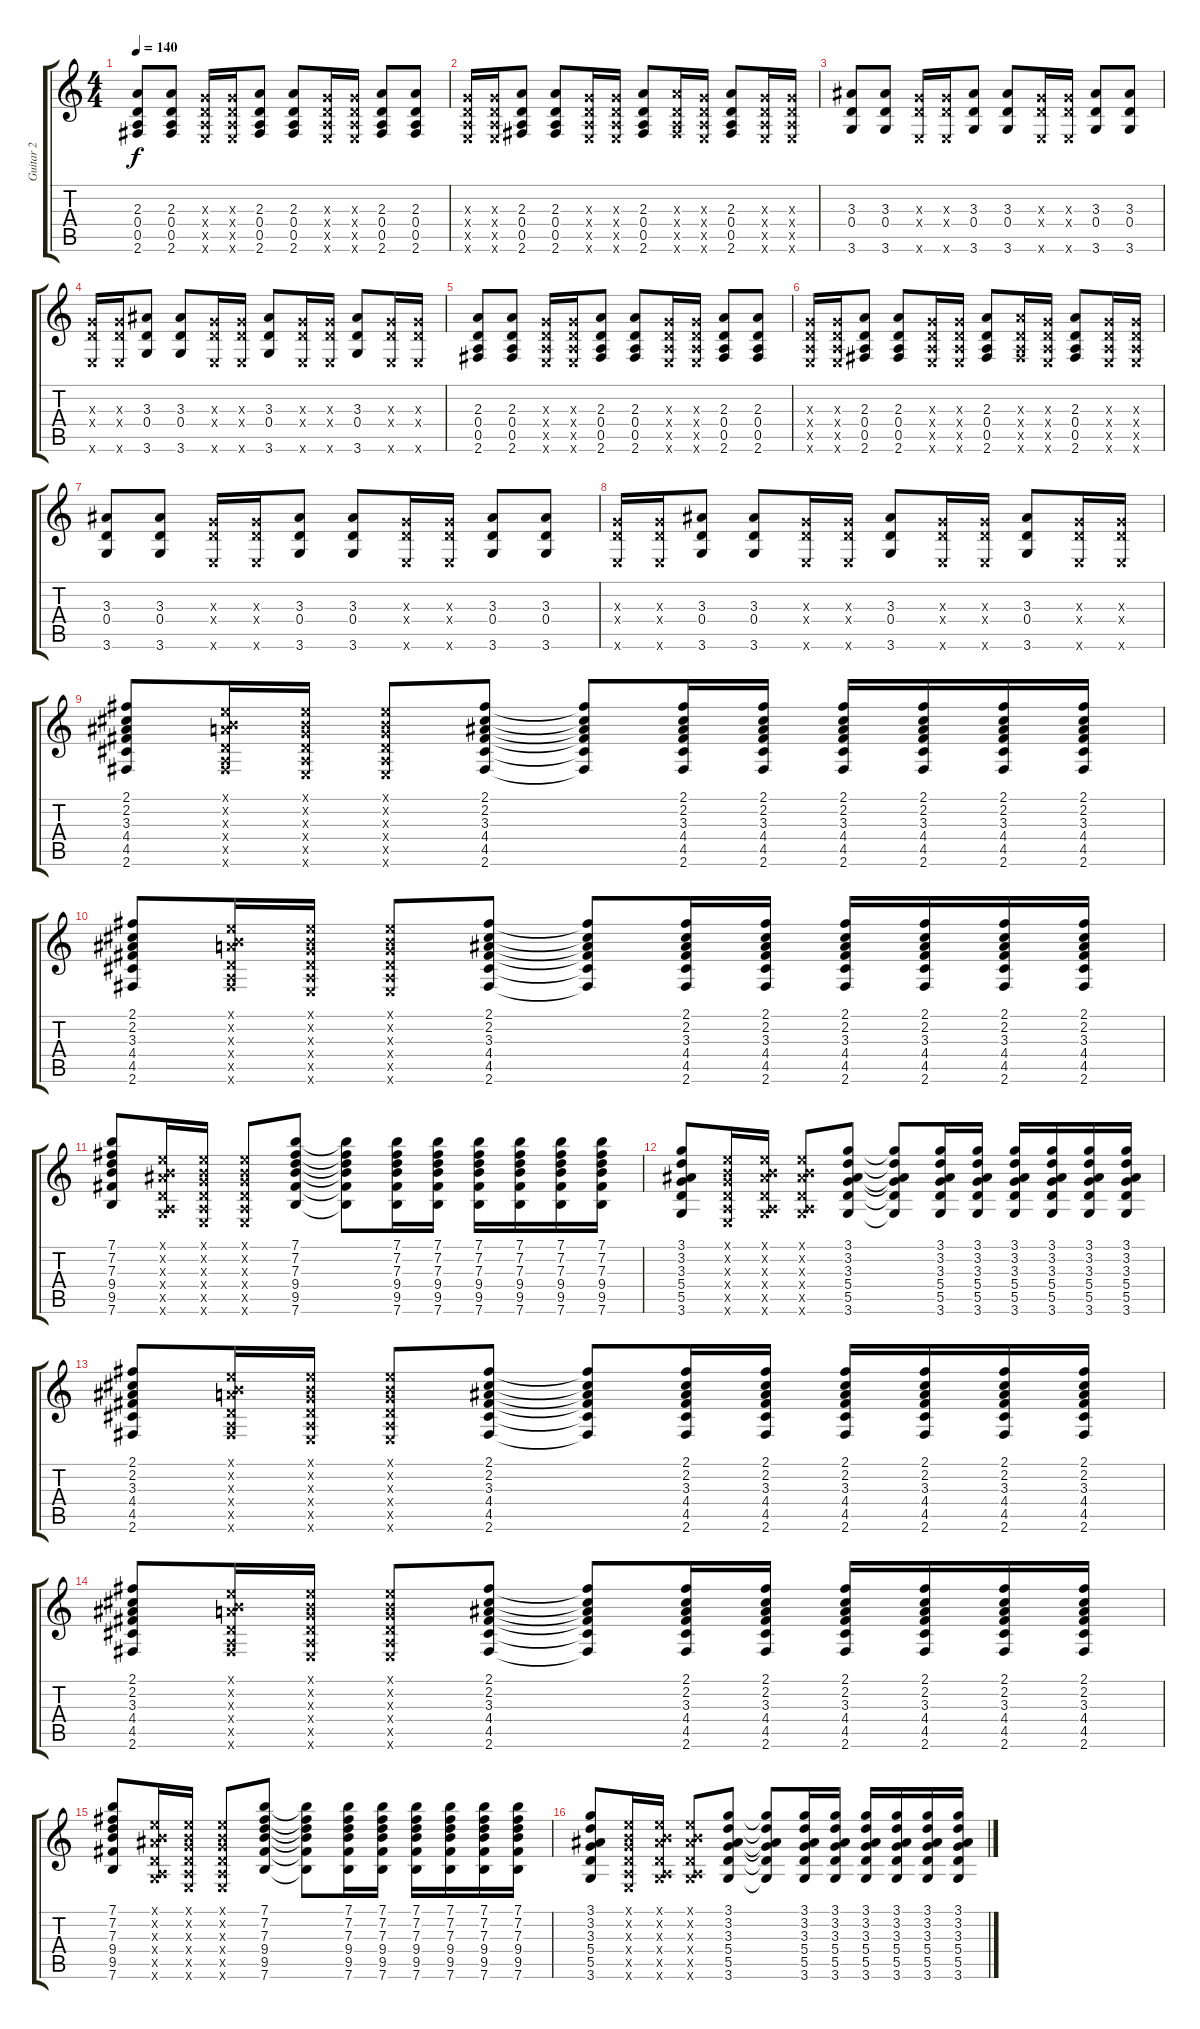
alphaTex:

\track ("Guitar 2" "Guitar 2") {instrument acousticguitarnylon}
\staff {score tabs}
\tuning (E4 B3 G3 D3 A2 E2) {hide}
\ts (4 4)
\tempo 140
\clef g2
\ks c
(2.3 0.4 0.5 2.6).8{dy f} (2.3 0.4 0.5 2.6).8 (0.3{x} 0.4{x} 0.5{x} 0.6{x}).16 (0.3{x} 0.4{x} 0.5{x} 0.6{x}).16 (2.3 0.4 0.5 2.6).8 (2.3 0.4 0.5 2.6).8 (0.3{x} 0.4{x} 0.5{x} 0.6{x}).16 (0.3{x} 0.4{x} 0.5{x} 0.6{x}).16 (2.3 0.4 0.5 2.6).8 (2.3 0.4 0.5 2.6).8 |
(0.3{x} 0.4{x} 0.5{x} 0.6{x}).16 (0.3{x} 0.4{x} 0.5{x} 0.6{x}).16 (2.3 0.4 0.5 2.6).8 (2.3 0.4 0.5 2.6).8 (0.3{x} 0.4{x} 0.5{x} 0.6{x}).16 (0.3{x} 0.4{x} 0.5{x} 0.6{x}).16 (2.3 0.4 0.5 2.6).8 (2.3{x} 0.4{x} 0.5{x} 2.6{x}).16 (0.3{x} 0.4{x} 0.5{x} 0.6{x}).16 (2.3 0.4 0.5 2.6).8 (0.3{x} 0.4{x} 0.5{x} 0.6{x}).16 (0.3{x} 0.4{x} 0.5{x} 0.6{x}).16 |
(3.3 0.4 3.6).8 (3.3 0.4 3.6).8 (0.3{x} 0.4{x} 0.6{x}).16 (0.3{x} 0.4{x} 0.6{x}).16 (3.3 0.4 3.6).8 (3.3 0.4 3.6).8 (0.3{x} 0.4{x} 0.6{x}).16 (0.3{x} 0.4{x} 0.6{x}).16 (3.3 0.4 3.6).8 (3.3 0.4 3.6).8 |
(0.3{x} 0.4{x} 0.6{x}).16 (0.3{x} 0.4{x} 0.6{x}).16 (3.3 0.4 3.6).8 (3.3 0.4 3.6).8 (0.3{x} 0.4{x} 0.6{x}).16 (0.3{x} 0.4{x} 0.6{x}).16 (3.3 0.4 3.6).8 (0.3{x} 0.4{x} 0.6{x}).16 (0.3{x} 0.4{x} 0.6{x}).16 (3.3 0.4 3.6).8 (0.3{x} 0.4{x} 0.6{x}).16 (0.3{x} 0.4{x} 0.6{x}).16 |
(2.3 0.4 0.5 2.6).8 (2.3 0.4 0.5 2.6).8 (0.3{x} 0.4{x} 0.5{x} 0.6{x}).16 (0.3{x} 0.4{x} 0.5{x} 0.6{x}).16 (2.3 0.4 0.5 2.6).8 (2.3 0.4 0.5 2.6).8 (0.3{x} 0.4{x} 0.5{x} 0.6{x}).16 (0.3{x} 0.4{x} 0.5{x} 0.6{x}).16 (2.3 0.4 0.5 2.6).8 (2.3 0.4 0.5 2.6).8 |
(0.3{x} 0.4{x} 0.5{x} 0.6{x}).16 (0.3{x} 0.4{x} 0.5{x} 0.6{x}).16 (2.3 0.4 0.5 2.6).8 (2.3 0.4 0.5 2.6).8 (0.3{x} 0.4{x} 0.5{x} 0.6{x}).16 (0.3{x} 0.4{x} 0.5{x} 0.6{x}).16 (2.3 0.4 0.5 2.6).8 (2.3{x} 0.4{x} 0.5{x} 2.6{x}).16 (0.3{x} 0.4{x} 0.5{x} 0.6{x}).16 (2.3 0.4 0.5 2.6).8 (0.3{x} 0.4{x} 0.5{x} 0.6{x}).16 (0.3{x} 0.4{x} 0.5{x} 0.6{x}).16 |
(3.3 0.4 3.6).8 (3.3 0.4 3.6).8 (0.3{x} 0.4{x} 0.6{x}).16 (0.3{x} 0.4{x} 0.6{x}).16 (3.3 0.4 3.6).8 (3.3 0.4 3.6).8 (0.3{x} 0.4{x} 0.6{x}).16 (0.3{x} 0.4{x} 0.6{x}).16 (3.3 0.4 3.6).8 (3.3 0.4 3.6).8 |
(0.3{x} 0.4{x} 0.6{x}).16 (0.3{x} 0.4{x} 0.6{x}).16 (3.3 0.4 3.6).8 (3.3 0.4 3.6).8 (0.3{x} 0.4{x} 0.6{x}).16 (0.3{x} 0.4{x} 0.6{x}).16 (3.3 0.4 3.6).8 (0.3{x} 0.4{x} 0.6{x}).16 (0.3{x} 0.4{x} 0.6{x}).16 (3.3 0.4 3.6).8 (0.3{x} 0.4{x} 0.6{x}).16 (0.3{x} 0.4{x} 0.6{x}).16 |
(2.1 2.2 3.3 4.4 4.5 2.6).8 (0.1{x} 0.2{x} 2.3{x} 0.4{x} 0.5{x} 2.6{x}).16 (0.1{x} 0.2{x} 0.3{x} 0.4{x} 0.5{x} 0.6{x}).16 (0.1{x} 0.2{x} 0.3{x} 0.4{x} 0.5{x} 0.6{x}).8 (2.1 2.2 3.3 4.4 4.5 2.6).8 (2.1{t} 2.2{t} 3.3{t} 4.4{t} 4.5{t} 2.6{t}).8 (2.1 2.2 3.3 4.4 4.5 2.6).16 (2.1 2.2 3.3 4.4 4.5 2.6).16 (2.1 2.2 3.3 4.4 4.5 2.6).16 (2.1 2.2 3.3 4.4 4.5 2.6).16 (2.1 2.2 3.3 4.4 4.5 2.6).16 (2.1 2.2 3.3 4.4 4.5 2.6).16 |
(2.1 2.2 3.3 4.4 4.5 2.6).8 (0.1{x} 0.2{x} 2.3{x} 0.4{x} 0.5{x} 2.6{x}).16 (0.1{x} 0.2{x} 0.3{x} 0.4{x} 0.5{x} 0.6{x}).16 (0.1{x} 0.2{x} 0.3{x} 0.4{x} 0.5{x} 0.6{x}).8 (2.1 2.2 3.3 4.4 4.5 2.6).8 (2.1{t} 2.2{t} 3.3{t} 4.4{t} 4.5{t} 2.6{t}).8 (2.1 2.2 3.3 4.4 4.5 2.6).16 (2.1 2.2 3.3 4.4 4.5 2.6).16 (2.1 2.2 3.3 4.4 4.5 2.6).16 (2.1 2.2 3.3 4.4 4.5 2.6).16 (2.1 2.2 3.3 4.4 4.5 2.6).16 (2.1 2.2 3.3 4.4 4.5 2.6).16 |
(7.1 7.2 7.3 9.4 9.5 7.6).8 (0.1{x} 0.2{x} 3.3{x} 0.4{x} 0.5{x} 3.6{x}).16 (0.1{x} 0.2{x} 0.3{x} 0.4{x} 0.5{x} 0.6{x}).16 (0.1{x} 0.2{x} 0.3{x} 0.4{x} 0.5{x} 0.6{x}).8 (7.1 7.2 7.3 9.4 9.5 7.6).8 (7.1{t} 7.2{t} 7.3{t} 9.4{t} 9.5{t} 7.6{t}).8 (7.1 7.2 7.3 9.4 9.5 7.6).16 (7.1 7.2 7.3 9.4 9.5 7.6).16 (7.1 7.2 7.3 9.4 9.5 7.6).16 (7.1 7.2 7.3 9.4 9.5 7.6).16 (7.1 7.2 7.3 9.4 9.5 7.6).16 (7.1 7.2 7.3 9.4 9.5 7.6).16 |
(3.1 3.2 3.3 5.4 5.5 3.6).8 (0.1{x} 0.2{x} 0.3{x} 0.4{x} 0.5{x} 0.6{x}).16 (0.1{x} 0.2{x} 3.3{x} 0.4{x} 0.5{x} 3.6{x}).16 (0.1{x} 0.2{x} 3.3{x} 0.4{x} 0.5{x} 3.6{x}).8 (3.1 3.2 3.3 5.4 5.5 3.6).8 (3.1{t} 3.2{t} 3.3{t} 5.4{t} 5.5{t} 3.6{t}).8 (3.1 3.2 3.3 5.4 5.5 3.6).16 (3.1 3.2 3.3 5.4 5.5 3.6).16 (3.1 3.2 3.3 5.4 5.5 3.6).16 (3.1 3.2 3.3 5.4 5.5 3.6).16 (3.1 3.2 3.3 5.4 5.5 3.6).16 (3.1 3.2 3.3 5.4 5.5 3.6).16 |
(2.1 2.2 3.3 4.4 4.5 2.6).8 (0.1{x} 0.2{x} 2.3{x} 0.4{x} 0.5{x} 2.6{x}).16 (0.1{x} 0.2{x} 0.3{x} 0.4{x} 0.5{x} 0.6{x}).16 (0.1{x} 0.2{x} 0.3{x} 0.4{x} 0.5{x} 0.6{x}).8 (2.1 2.2 3.3 4.4 4.5 2.6).8 (2.1{t} 2.2{t} 3.3{t} 4.4{t} 4.5{t} 2.6{t}).8 (2.1 2.2 3.3 4.4 4.5 2.6).16 (2.1 2.2 3.3 4.4 4.5 2.6).16 (2.1 2.2 3.3 4.4 4.5 2.6).16 (2.1 2.2 3.3 4.4 4.5 2.6).16 (2.1 2.2 3.3 4.4 4.5 2.6).16 (2.1 2.2 3.3 4.4 4.5 2.6).16 |
(2.1 2.2 3.3 4.4 4.5 2.6).8 (0.1{x} 0.2{x} 2.3{x} 0.4{x} 0.5{x} 2.6{x}).16 (0.1{x} 0.2{x} 0.3{x} 0.4{x} 0.5{x} 0.6{x}).16 (0.1{x} 0.2{x} 0.3{x} 0.4{x} 0.5{x} 0.6{x}).8 (2.1 2.2 3.3 4.4 4.5 2.6).8 (2.1{t} 2.2{t} 3.3{t} 4.4{t} 4.5{t} 2.6{t}).8 (2.1 2.2 3.3 4.4 4.5 2.6).16 (2.1 2.2 3.3 4.4 4.5 2.6).16 (2.1 2.2 3.3 4.4 4.5 2.6).16 (2.1 2.2 3.3 4.4 4.5 2.6).16 (2.1 2.2 3.3 4.4 4.5 2.6).16 (2.1 2.2 3.3 4.4 4.5 2.6).16 |
(7.1 7.2 7.3 9.4 9.5 7.6).8 (0.1{x} 0.2{x} 3.3{x} 0.4{x} 0.5{x} 3.6{x}).16 (0.1{x} 0.2{x} 0.3{x} 0.4{x} 0.5{x} 0.6{x}).16 (0.1{x} 0.2{x} 0.3{x} 0.4{x} 0.5{x} 0.6{x}).8 (7.1 7.2 7.3 9.4 9.5 7.6).8 (7.1{t} 7.2{t} 7.3{t} 9.4{t} 9.5{t} 7.6{t}).8 (7.1 7.2 7.3 9.4 9.5 7.6).16 (7.1 7.2 7.3 9.4 9.5 7.6).16 (7.1 7.2 7.3 9.4 9.5 7.6).16 (7.1 7.2 7.3 9.4 9.5 7.6).16 (7.1 7.2 7.3 9.4 9.5 7.6).16 (7.1 7.2 7.3 9.4 9.5 7.6).16 |
(3.1 3.2 3.3 5.4 5.5 3.6).8 (0.1{x} 0.2{x} 0.3{x} 0.4{x} 0.5{x} 0.6{x}).16 (0.1{x} 0.2{x} 3.3{x} 0.4{x} 0.5{x} 3.6{x}).16 (0.1{x} 0.2{x} 3.3{x} 0.4{x} 0.5{x} 3.6{x}).8 (3.1 3.2 3.3 5.4 5.5 3.6).8 (3.1{t} 3.2{t} 3.3{t} 5.4{t} 5.5{t} 3.6{t}).8 (3.1 3.2 3.3 5.4 5.5 3.6).16 (3.1 3.2 3.3 5.4 5.5 3.6).16 (3.1 3.2 3.3 5.4 5.5 3.6).16 (3.1 3.2 3.3 5.4 5.5 3.6).16 (3.1 3.2 3.3 5.4 5.5 3.6).16 (3.1 3.2 3.3 5.4 5.5 3.6).16
